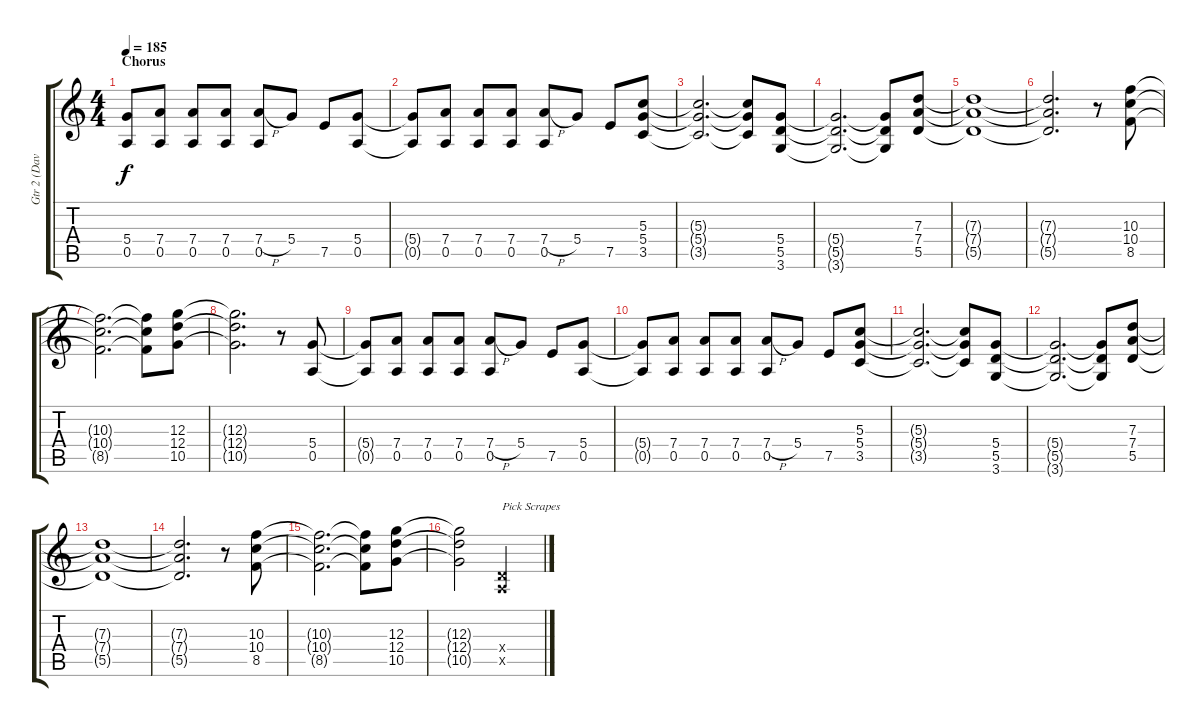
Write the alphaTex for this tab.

\track ("Gtr 2 (Dave Murray" "Gtr 2 (Dav") {instrument distortionguitar}
\staff {score tabs}
\tuning (E4 B3 G3 D3 A2 E2) {hide}
\ts (4 4)
\section ("" "Chorus")
\tempo 185
\clef g2
\ks c
(5.4{t} 0.5{t}).8{dy f} (7.4 0.5).8 (7.4 0.5).8 (7.4 0.5).8 (7.4{h} 0.5).8 5.4.8 7.5.8 (5.4 0.5).8 |
(5.4{t} 0.5{t}).8 (7.4 0.5).8 (7.4 0.5).8 (7.4 0.5).8 (7.4{h} 0.5).8 5.4.8 7.5.8 (5.3 5.4 3.5).8 |
(5.3{t} 5.4{t} 3.5{t}).2{d} (5.3{t} 5.4{t} 3.5{t}).8 (5.4 5.5 3.6).8 |
(5.4{t} 5.5{t} 3.6{t}).2{d} (5.4{t} 5.5{t} 3.6{t}).8 (7.3 7.4 5.5).8 |
(7.3{t} 7.4{t} 5.5{t}).1 |
(7.3{t} 7.4{t} 5.5{t}).2{d} r.8 (10.3 10.4 8.5).8 |
(10.3{t} 10.4{t} 8.5{t}).2{d} (10.3{t} 10.4{t} 8.5{t}).8 (12.3 12.4 10.5).8 |
(12.3{t} 12.4{t} 10.5{t}).2{d} r.8 (5.4 0.5).8 |
(5.4{t} 0.5{t}).8 (7.4 0.5).8 (7.4 0.5).8 (7.4 0.5).8 (7.4{h} 0.5).8 5.4.8 7.5.8 (5.4 0.5).8 |
(5.4{t} 0.5{t}).8 (7.4 0.5).8 (7.4 0.5).8 (7.4 0.5).8 (7.4{h} 0.5).8 5.4.8 7.5.8 (5.3 5.4 3.5).8 |
(5.3{t} 5.4{t} 3.5{t}).2{d} (5.3{t} 5.4{t} 3.5{t}).8 (5.4 5.5 3.6).8 |
(5.4{t} 5.5{t} 3.6{t}).2{d} (5.4{t} 5.5{t} 3.6{t}).8 (7.3 7.4 5.5).8 |
(7.3{t} 7.4{t} 5.5{t}).1 |
(7.3{t} 7.4{t} 5.5{t}).2{d} r.8 (10.3 10.4 8.5).8 |
(10.3{t} 10.4{t} 8.5{t}).2{d} (10.3{t} 10.4{t} 8.5{t}).8 (12.3 12.4 10.5).8 |
(12.3{t} 12.4{t} 10.5{t}).2 (0.4{x} 0.5{x}).2{txt "Pick Scrapes"}
